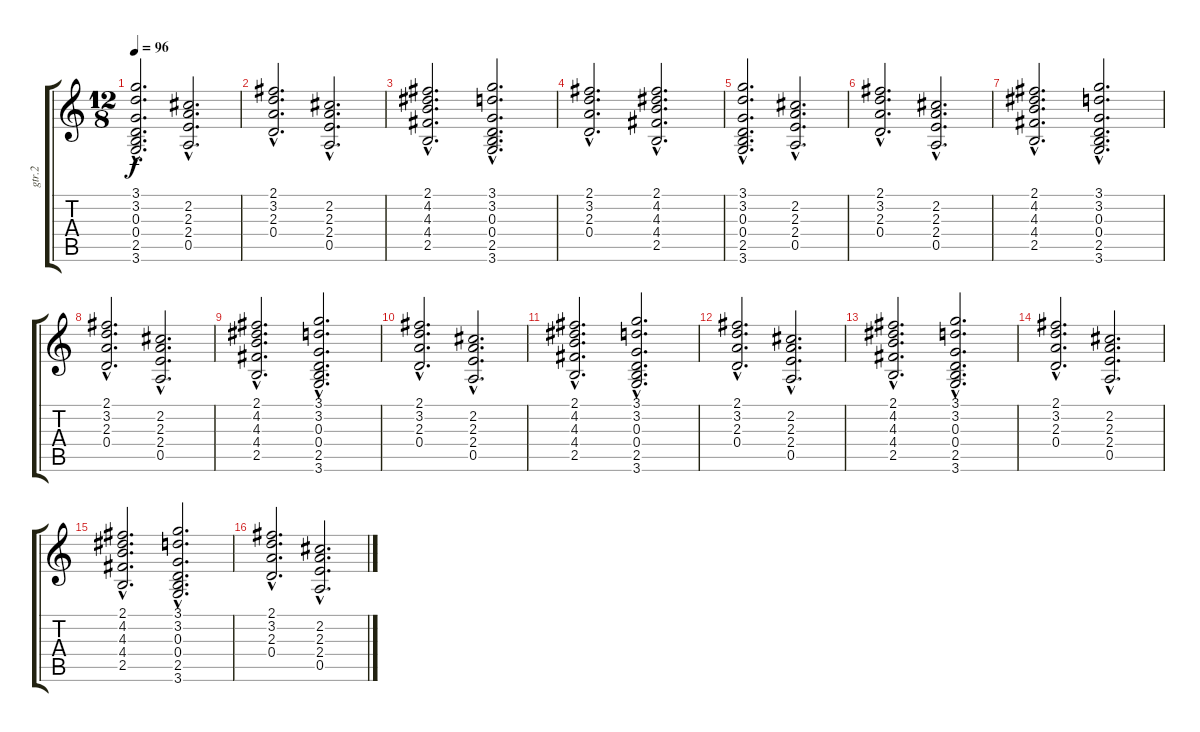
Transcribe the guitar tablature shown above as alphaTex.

\track ("gtr.2" "gtr.2") {instrument overdrivenguitar}
\staff {score tabs}
\tuning (E4 B3 G3 D3 A2 E2) {hide}
\ts (12 8)
\tempo 96
\clef g2
\ks c
(3.1{hac} 3.2{hac} 0.3{hac} 0.4{hac} 2.5{hac} 3.6{hac}).2{d dy f} (2.2{hac} 2.3{hac} 2.4{hac} 0.5{hac}).2{d} |
(2.1{hac} 3.2{hac} 2.3{hac} 0.4{hac}).2{d} (2.2{hac} 2.3{hac} 2.4{hac} 0.5{hac}).2{d} |
(2.1{hac} 4.2{hac} 4.3{hac} 4.4{hac} 2.5{hac}).2{d} (3.1{hac} 3.2{hac} 0.3{hac} 0.4{hac} 2.5{hac} 3.6{hac}).2{d} |
(2.1{hac} 3.2{hac} 2.3{hac} 0.4{hac}).2{d} (2.1{hac} 4.2{hac} 4.3{hac} 4.4{hac} 2.5{hac}).2{d} |
(3.1{hac} 3.2{hac} 0.3{hac} 0.4{hac} 2.5{hac} 3.6{hac}).2{d} (2.2{hac} 2.3{hac} 2.4{hac} 0.5{hac}).2{d} |
(2.1{hac} 3.2{hac} 2.3{hac} 0.4{hac}).2{d} (2.2{hac} 2.3{hac} 2.4{hac} 0.5{hac}).2{d} |
(2.1{hac} 4.2{hac} 4.3{hac} 4.4{hac} 2.5{hac}).2{d} (3.1{hac} 3.2{hac} 0.3{hac} 0.4{hac} 2.5{hac} 3.6{hac}).2{d} |
(2.1{hac} 3.2{hac} 2.3{hac} 0.4{hac}).2{d} (2.2{hac} 2.3{hac} 2.4{hac} 0.5{hac}).2{d} |
(2.1{hac} 4.2{hac} 4.3{hac} 4.4{hac} 2.5{hac}).2{d} (3.1{hac} 3.2{hac} 0.3{hac} 0.4{hac} 2.5{hac} 3.6{hac}).2{d} |
(2.1{hac} 3.2{hac} 2.3{hac} 0.4{hac}).2{d} (2.2{hac} 2.3{hac} 2.4{hac} 0.5{hac}).2{d} |
(2.1{hac} 4.2{hac} 4.3{hac} 4.4{hac} 2.5{hac}).2{d} (3.1{hac} 3.2{hac} 0.3{hac} 0.4{hac} 2.5{hac} 3.6{hac}).2{d} |
(2.1{hac} 3.2{hac} 2.3{hac} 0.4{hac}).2{d} (2.2{hac} 2.3{hac} 2.4{hac} 0.5{hac}).2{d} |
(2.1{hac} 4.2{hac} 4.3{hac} 4.4{hac} 2.5{hac}).2{d} (3.1{hac} 3.2{hac} 0.3{hac} 0.4{hac} 2.5{hac} 3.6{hac}).2{d} |
(2.1{hac} 3.2{hac} 2.3{hac} 0.4{hac}).2{d} (2.2{hac} 2.3{hac} 2.4{hac} 0.5{hac}).2{d} |
(2.1{hac} 4.2{hac} 4.3{hac} 4.4{hac} 2.5{hac}).2{d} (3.1{hac} 3.2{hac} 0.3{hac} 0.4{hac} 2.5{hac} 3.6{hac}).2{d} |
(2.1{hac} 3.2{hac} 2.3{hac} 0.4{hac}).2{d} (2.2{hac} 2.3{hac} 2.4{hac} 0.5{hac}).2{d}
